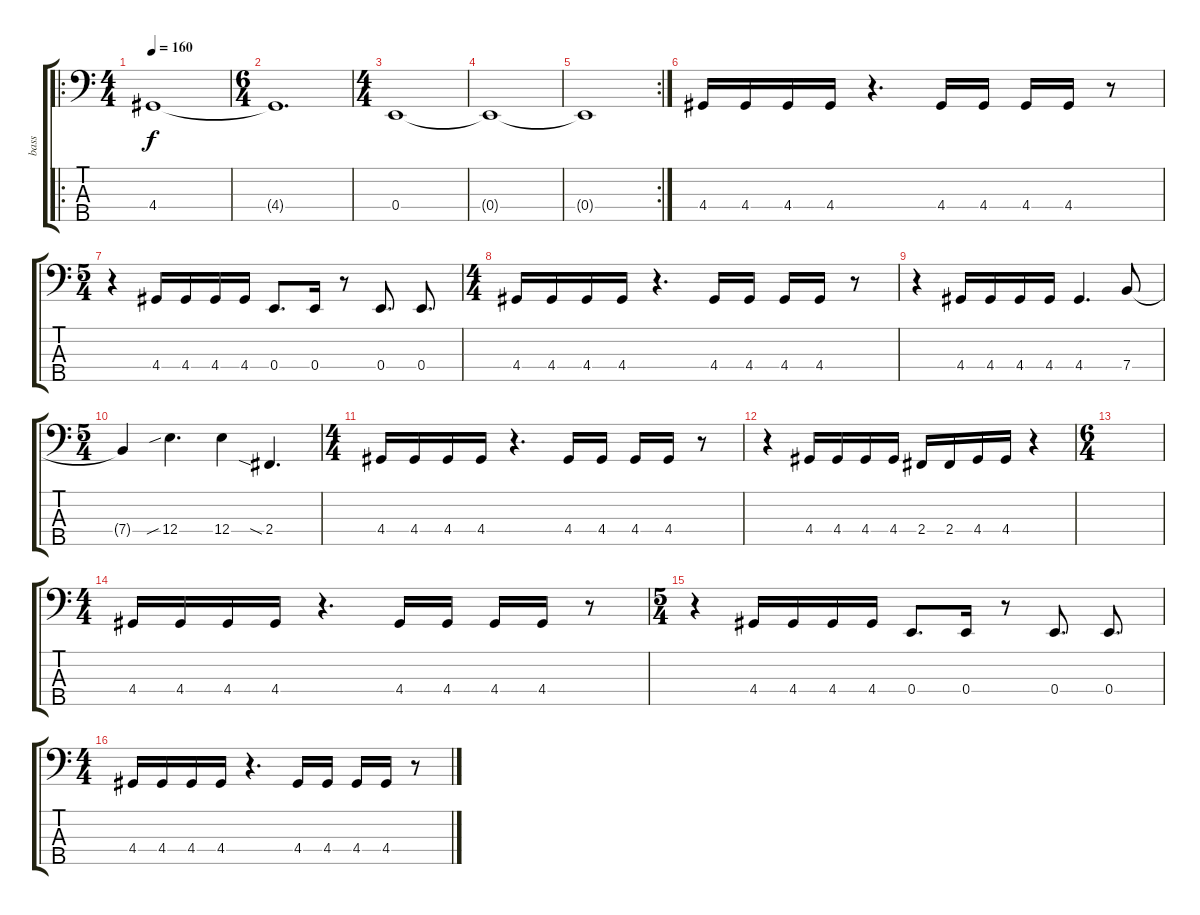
\track ("bass" "bass") {instrument electricbassfinger}
\staff {score tabs}
\tuning (G2 D2 A1 E1 B0) {hide}
\ro
\ts (4 4)
\tempo 160
\clef f4
\ks c
4.4.1{dy f} |
\ts (6 4)
4.4{t}.1{d} |
\ts (4 4)
0.4.1 |
0.4{t}.1 |
\rc 2
0.4{t}.1 |
4.4.16 4.4.16 4.4.16 4.4.16 r.4{d} 4.4.16 4.4.16 4.4.16 4.4.16 r.8 |
\ts (5 4)
r.4 4.4.16 4.4.16 4.4.16 4.4.16 0.4.8{d} 0.4.16 r.8 0.4.8{d} 0.4.8{d} |
\ts (4 4)
4.4.16 4.4.16 4.4.16 4.4.16 r.4{d} 4.4.16 4.4.16 4.4.16 4.4.16 r.8 |
r.4 4.4.16 4.4.16 4.4.16 4.4.16 4.4.4{d} 7.4.8 |
\ts (5 4)
7.4{t}.4 12.4{sib}.4{d} 12.4.4 2.4{sia}.4{d} |
\ts (4 4)
4.4.16 4.4.16 4.4.16 4.4.16 r.4{d} 4.4.16 4.4.16 4.4.16 4.4.16 r.8 |
r.4 4.4.16 4.4.16 4.4.16 4.4.16 2.4.16 2.4.16 4.4.16 4.4.16 r.4 |
\ts (6 4)
|
\ts (4 4)
4.4.16 4.4.16 4.4.16 4.4.16 r.4{d} 4.4.16 4.4.16 4.4.16 4.4.16 r.8 |
\ts (5 4)
r.4 4.4.16 4.4.16 4.4.16 4.4.16 0.4.8{d} 0.4.16 r.8 0.4.8{d} 0.4.8{d} |
\ts (4 4)
4.4.16 4.4.16 4.4.16 4.4.16 r.4{d} 4.4.16 4.4.16 4.4.16 4.4.16 r.8
